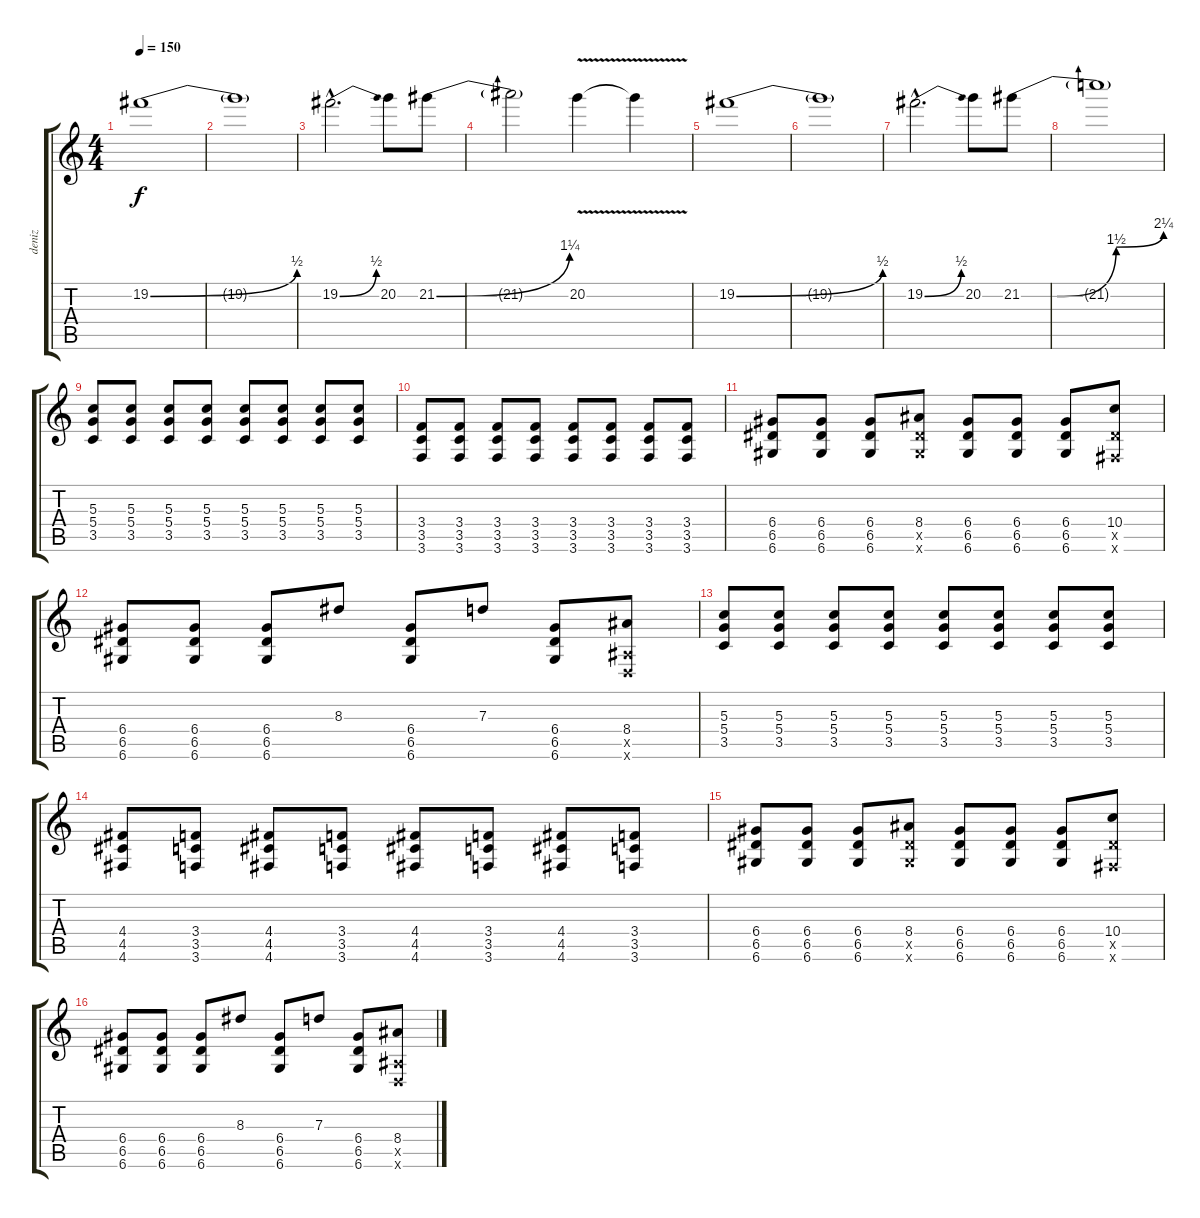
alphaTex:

\track ("deniz" "deniz") {instrument distortionguitar}
\staff {score tabs}
\tuning (E4 B3 G3 D3 A2 D2) {hide}
\ts (4 4)
\tempo 150
\clef g2
\ks c
19.2{be (bend 0 0 60 2)}.1{dy f volume 16 instrument overdrivenguitar} |
19.2{t}.1 |
19.2{be (bend 0 0 60 2) hac}.2{d} 20.2.8 21.2{be (bend 0 0 60 5)}.8 |
21.2{t}.2 20.2{v}.4 20.2{t}.4 |
19.2{be (bend 0 0 60 2)}.1 |
19.2{t}.1 |
19.2{be (bend 0 0 60 2) hac}.2{d} 20.2.8 21.2{be (custom 0 0 15 0 40 6 60 9)}.8 |
21.2{t}.1 |
(5.3 5.4 3.5).8{volume 13 instrument distortionguitar} (5.3 5.4 3.5).8 (5.3 5.4 3.5).8 (5.3 5.4 3.5).8 (5.3 5.4 3.5).8 (5.3 5.4 3.5).8 (5.3 5.4 3.5).8 (5.3 5.4 3.5).8 |
(3.4 3.5 3.6).8 (3.4 3.5 3.6).8 (3.4 3.5 3.6).8 (3.4 3.5 3.6).8 (3.4 3.5 3.6).8 (3.4 3.5 3.6).8 (3.4 3.5 3.6).8 (3.4 3.5 3.6).8 |
(6.4 6.5 6.6).8 (6.4 6.5 6.6).8 (6.4 6.5 6.6).8 (8.4 6.5{x} 6.6{x}).8 (6.4 6.5 6.6).8 (6.4 6.5 6.6).8 (6.4 6.5 6.6).8 (10.4 6.5{x} 4.6{x}).8 |
(6.4 6.5 6.6).8 (6.4 6.5 6.6).8 (6.4 6.5 6.6).8 8.3.8 (6.4 6.5 6.6).8 7.3.8 (6.4 6.5 6.6).8 (8.4 1.5{x} 0.6{x}).8 |
(5.3 5.4 3.5).8 (5.3 5.4 3.5).8 (5.3 5.4 3.5).8 (5.3 5.4 3.5).8 (5.3 5.4 3.5).8 (5.3 5.4 3.5).8 (5.3 5.4 3.5).8 (5.3 5.4 3.5).8 |
(4.4 4.5 4.6).8 (3.4 3.5 3.6).8 (4.4 4.5 4.6).8 (3.4 3.5 3.6).8 (4.4 4.5 4.6).8 (3.4 3.5 3.6).8 (4.4 4.5 4.6).8 (3.4 3.5 3.6).8 |
(6.4 6.5 6.6).8 (6.4 6.5 6.6).8 (6.4 6.5 6.6).8 (8.4 6.5{x} 6.6{x}).8 (6.4 6.5 6.6).8 (6.4 6.5 6.6).8 (6.4 6.5 6.6).8 (10.4 6.5{x} 4.6{x}).8 |
(6.4 6.5 6.6).8 (6.4 6.5 6.6).8 (6.4 6.5 6.6).8 8.3.8 (6.4 6.5 6.6).8 7.3.8 (6.4 6.5 6.6).8 (8.4 1.5{x} 0.6{x}).8
